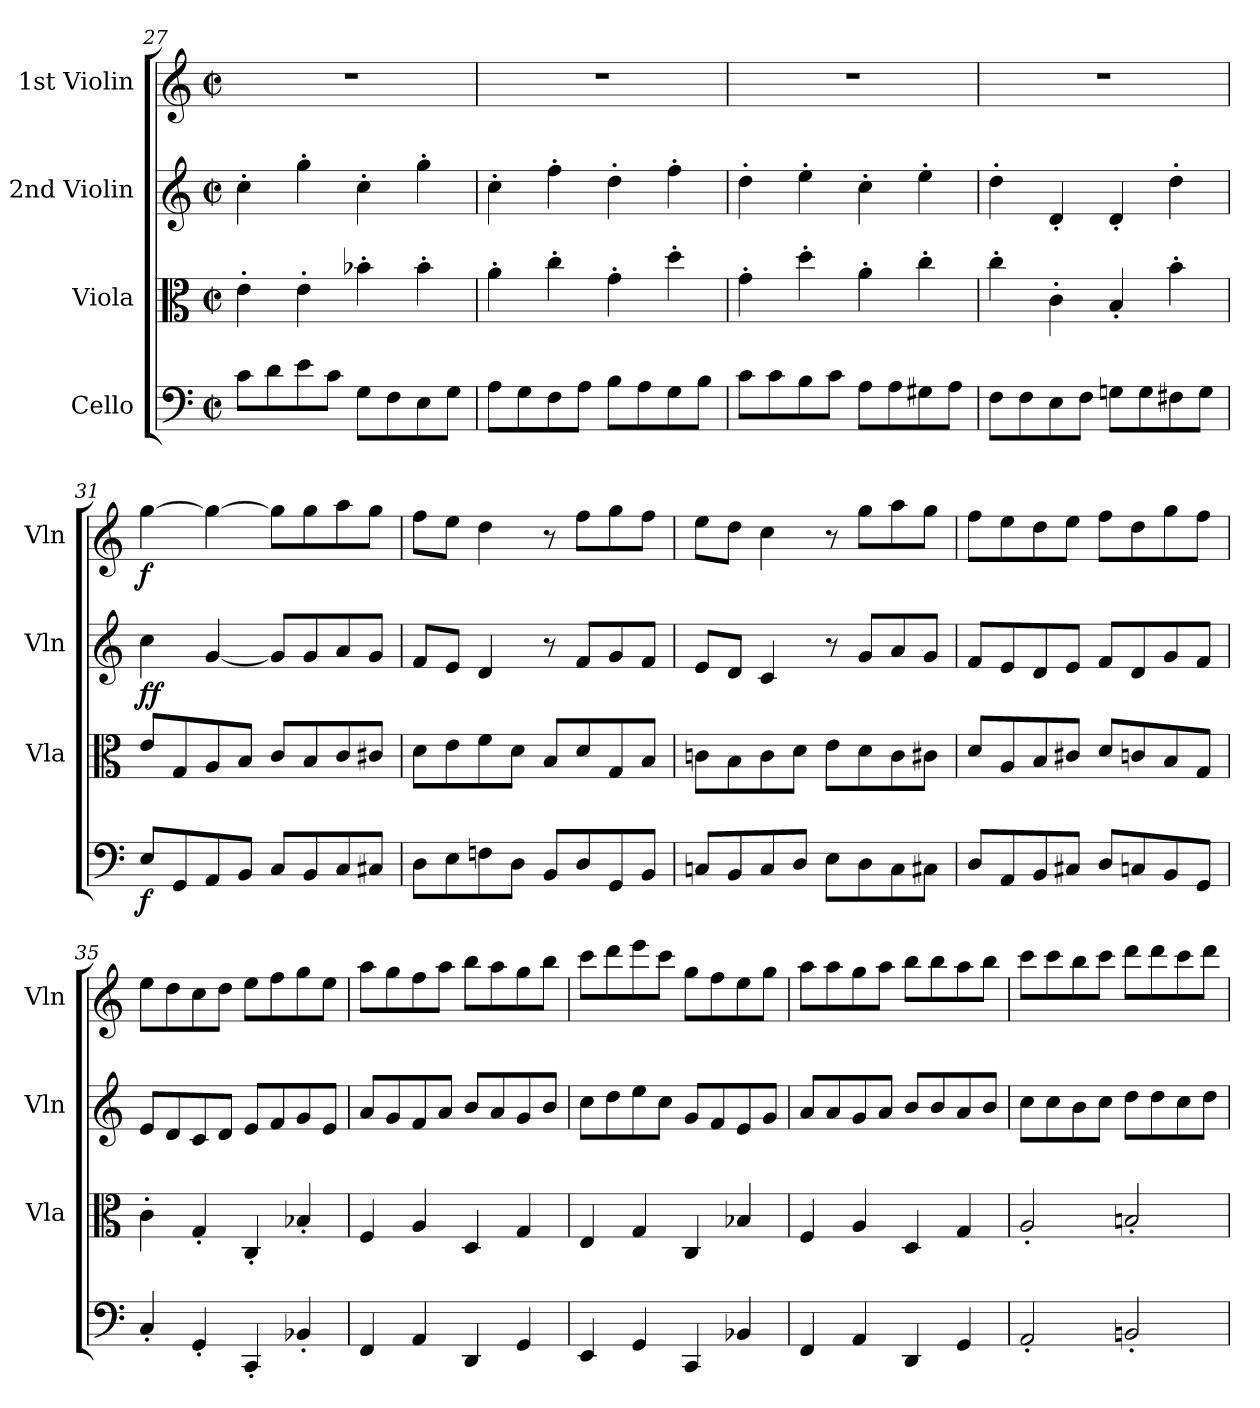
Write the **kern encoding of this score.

**kern	**dynam	**kern	**dynam	**kern	**kern	**dynam
*part4	*part4	*part3	*part3	*part2	*part1	*part1
*staff4	*staff4	*staff3	*staff3	*staff2	*staff1	*staff1
*I"Cello	*	*I"Viola	*	*I"2nd Violin	*I"1st Violin	*
*	*	*I'Vla	*	*I'Vln	*I'Vln	*
*clefF4	*	*clefC3	*	*clefG2	*clefG2	*
*k[]	*	*k[]	*	*k[]	*k[]	*
*M2/2	*	*M2/2	*	*M2/2	*M2/2	*
*met(c|)	*	*met(c|)	*	*met(c|)	*met(c|)	*
=27	=27	=27	=27	=27	=27	=27
8cL	.	4e'	.	4cc'	1r	.
8d	.	.	.	.	.	.
8e	.	4e'	.	4gg'	.	.
8cJ	.	.	.	.	.	.
8GL	.	4b-X'	.	4cc'	.	.
8F	.	.	.	.	.	.
8E	.	4b-'	.	4gg'	.	.
8GJ	.	.	.	.	.	.
=28	=28	=28	=28	=28	=28	=28
8AL	.	4a'	.	4cc'	1r	.
8G	.	.	.	.	.	.
8F	.	4cc'	.	4ff'	.	.
8AJ	.	.	.	.	.	.
8BL	.	4g'	.	4dd'	.	.
8A	.	.	.	.	.	.
8G	.	4dd'	.	4ff'	.	.
8BJ	.	.	.	.	.	.
=29	=29	=29	=29	=29	=29	=29
8cL	.	4g'	.	4dd'	1r	.
8c	.	.	.	.	.	.
8B	.	4dd'	.	4ee'	.	.
8cJ	.	.	.	.	.	.
8AL	.	4a'	.	4cc'	.	.
8A	.	.	.	.	.	.
8G#X	.	4cc'	.	4ee'	.	.
8AJ	.	.	.	.	.	.
=30	=30	=30	=30	=30	=30	=30
8FL	.	4cc'	.	4dd'	1r	.
8F	.	.	.	.	.	.
8E	.	4c'	.	4d'	.	.
8FJ	.	.	.	.	.	.
8GnL	.	4B'	.	4d'	.	.
8G	.	.	.	.	.	.
8F#X	.	4b'	.	4dd'	.	.
8GJ	.	.	.	.	.	.
=31	=31	=31	=31	=31	=31	=31
!	!	!	!LO:DY:a	!	!	!
8EL	f	8eL	ff	4cc	[4gg	f
8GG	.	8G	.	.	.	.
8AA	.	8A	.	[4g	4gg_	.
8BBJ	.	8BJ	.	.	.	.
8CL	.	8cL	.	8gL]	8ggL]	.
8BB	.	8B	.	8g	8gg	.
8C	.	8c	.	8a	8aa	.
8C#XJ	.	8c#XJ	.	8gJ	8ggJ	.
=32	=32	=32	=32	=32	=32	=32
8DL	.	8dL	.	8fL	8ffL	.
8E	.	8e	.	8eJ	8eeJ	.
8Fn	.	8f	.	4d	4dd	.
8DJ	.	8dJ	.	.	.	.
8BBL	.	8BL	.	8r	8r	.
8D	.	8d	.	8fL	8ffL	.
8GG	.	8G	.	8g	8gg	.
8BBJ	.	8BJ	.	8fJ	8ffJ	.
=33	=33	=33	=33	=33	=33	=33
8CnL	.	8cnL	.	8eL	8eeL	.
8BB	.	8B	.	8dJ	8ddJ	.
8C	.	8c	.	4c	4cc	.
8DJ	.	8dJ	.	.	.	.
8EL	.	8eL	.	8r	8r	.
8D	.	8d	.	8gL	8ggL	.
8C	.	8c	.	8a	8aa	.
8C#XJ	.	8c#XJ	.	8gJ	8ggJ	.
=34	=34	=34	=34	=34	=34	=34
8DL	.	8dL	.	8fL	8ffL	.
8AA	.	8A	.	8e	8ee	.
8BB	.	8B	.	8d	8dd	.
8C#XJ	.	8c#XJ	.	8eJ	8eeJ	.
8DL	.	8dL	.	8fL	8ffL	.
8Cn	.	8cn	.	8d	8dd	.
8BB	.	8B	.	8g	8gg	.
8GGJ	.	8GJ	.	8fJ	8ffJ	.
=35	=35	=35	=35	=35	=35	=35
4C'	.	4c'	.	8eL	8eeL	.
.	.	.	.	8d	8dd	.
4GG'	.	4G'	.	8c	8cc	.
.	.	.	.	8dJ	8ddJ	.
4CC'	.	4C'	.	8eL	8eeL	.
.	.	.	.	8f	8ff	.
4BB-X'	.	4B-X'	.	8g	8gg	.
.	.	.	.	8eJ	8eeJ	.
=36	=36	=36	=36	=36	=36	=36
4FF	.	4F	.	8aL	8aaL	.
.	.	.	.	8g	8gg	.
4AA	.	4A	.	8f	8ff	.
.	.	.	.	8aJ	8aaJ	.
4DD	.	4D	.	8bL	8bbL	.
.	.	.	.	8a	8aa	.
4GG	.	4G	.	8g	8gg	.
.	.	.	.	8bJ	8bbJ	.
=37	=37	=37	=37	=37	=37	=37
4EE	.	4E	.	8ccL	8cccL	.
.	.	.	.	8dd	8ddd	.
4GG	.	4G	.	8ee	8eee	.
.	.	.	.	8ccJ	8cccJ	.
4CC	.	4C	.	8gL	8ggL	.
.	.	.	.	8f	8ff	.
4BB-X	.	4B-X	.	8e	8ee	.
.	.	.	.	8gJ	8ggJ	.
=38	=38	=38	=38	=38	=38	=38
4FF	.	4F	.	8aL	8aaL	.
.	.	.	.	8a	8aa	.
4AA	.	4A	.	8g	8gg	.
.	.	.	.	8aJ	8aaJ	.
4DD	.	4D	.	8bL	8bbL	.
.	.	.	.	8b	8bb	.
4GG	.	4G	.	8a	8aa	.
.	.	.	.	8bJ	8bbJ	.
=39	=39	=39	=39	=39	=39	=39
2AA'	.	2A'	.	8ccL	8cccL	.
.	.	.	.	8cc	8ccc	.
.	.	.	.	8b	8bb	.
.	.	.	.	8ccJ	8cccJ	.
2BBn'	.	2Bn'	.	8ddL	8dddL	.
.	.	.	.	8dd	8ddd	.
.	.	.	.	8cc	8ccc	.
.	.	.	.	8ddJ	8dddJ	.
=	=	=	=	=	=	=
*-	*-	*-	*-	*-	*-	*-
